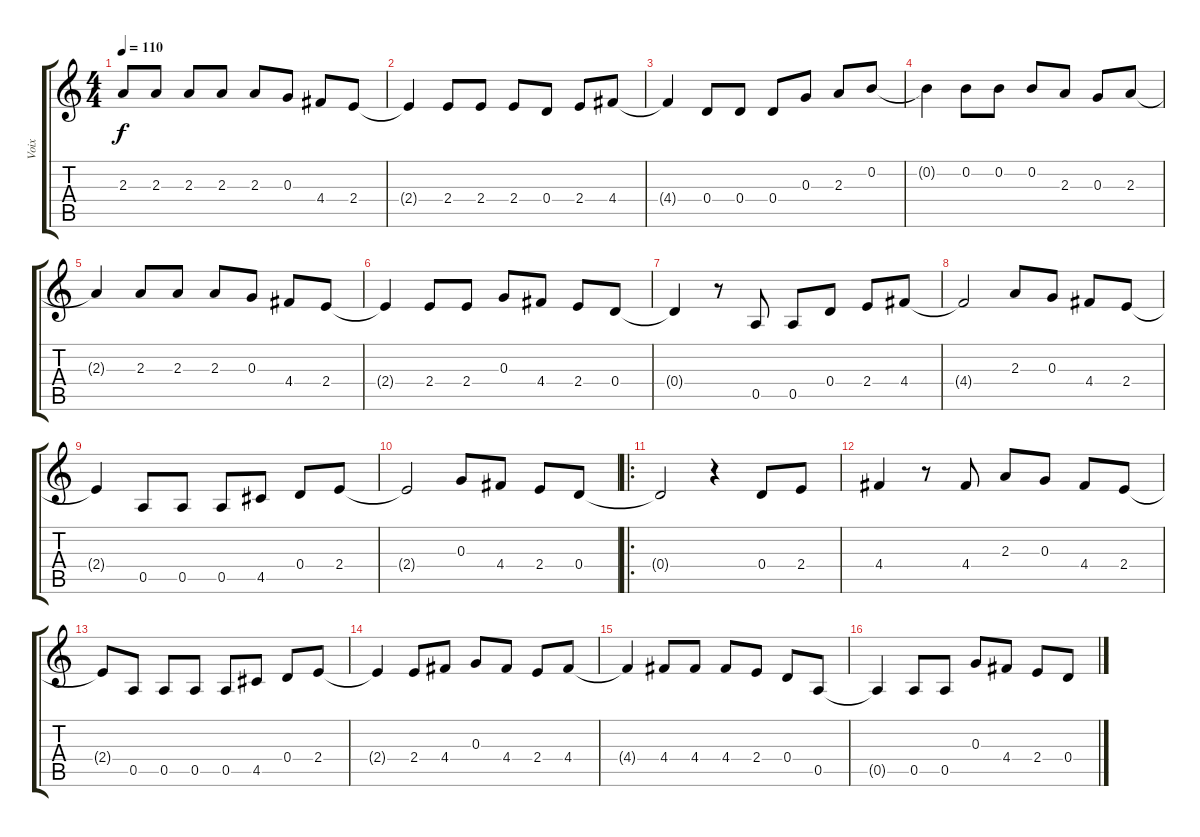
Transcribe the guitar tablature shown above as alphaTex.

\track ("Voix" "Voix") {instrument acousticguitarsteel}
\staff {score tabs}
\tuning (E4 B3 G3 D3 A2 E2) {hide}
\ts (4 4)
\tempo 110
\clef g2
\ks c
2.3{t}.8{dy f} 2.3.8 2.3.8 2.3.8 2.3.8 0.3.8 4.4.8 2.4.8 |
2.4{t}.4 2.4.8 2.4.8 2.4.8 0.4.8 2.4.8 4.4.8 |
4.4{t}.4 0.4.8 0.4.8 0.4.8 0.3.8 2.3.8 0.2.8 |
0.2{t}.4 0.2.8 0.2.8 0.2.8 2.3.8 0.3.8 2.3.8 |
2.3{t}.4 2.3.8 2.3.8 2.3.8 0.3.8 4.4.8 2.4.8 |
2.4{t}.4 2.4.8 2.4.8 0.3.8 4.4.8 2.4.8 0.4.8 |
0.4{t}.4 r.8 0.5.8 0.5.8 0.4.8 2.4.8 4.4.8 |
4.4{t}.2 2.3.8 0.3.8 4.4.8 2.4.8 |
2.4{t}.4 0.5.8 0.5.8 0.5.8 4.5.8 0.4.8 2.4.8 |
2.4{t}.2 0.3.8 4.4.8 2.4.8 0.4.8 |
\ro
0.4{t}.2 r.4 0.4.8 2.4.8 |
4.4.4 r.8 4.4.8 2.3.8 0.3.8 4.4.8 2.4.8 |
2.4{t}.8 0.5.8 0.5.8 0.5.8 0.5.8 4.5.8 0.4.8 2.4.8 |
2.4{t}.4 2.4.8 4.4.8 0.3.8 4.4.8 2.4.8 4.4.8 |
4.4{t}.4 4.4.8 4.4.8 4.4.8 2.4.8 0.4.8 0.5.8 |
0.5{t}.4 0.5.8 0.5.8 0.3.8 4.4.8 2.4.8 0.4.8
